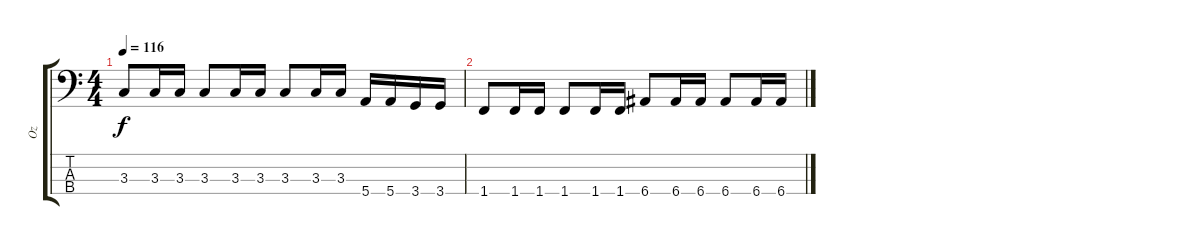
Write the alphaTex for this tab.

\track ("Oz" "Oz") {instrument electricbasspick}
\staff {score tabs}
\tuning (G2 D2 A1 E1) {hide}
\ts (4 4)
\tempo 116
\clef f4
\ks c
3.3.8{dy f} 3.3.16 3.3.16 3.3.8 3.3.16 3.3.16 3.3.8 3.3.16 3.3.16 5.4.16 5.4.16 3.4.16 3.4.16 |
1.4.8 1.4.16 1.4.16 1.4.8 1.4.16 1.4.16 6.4.8 6.4.16 6.4.16 6.4.8 6.4.16 6.4.16
